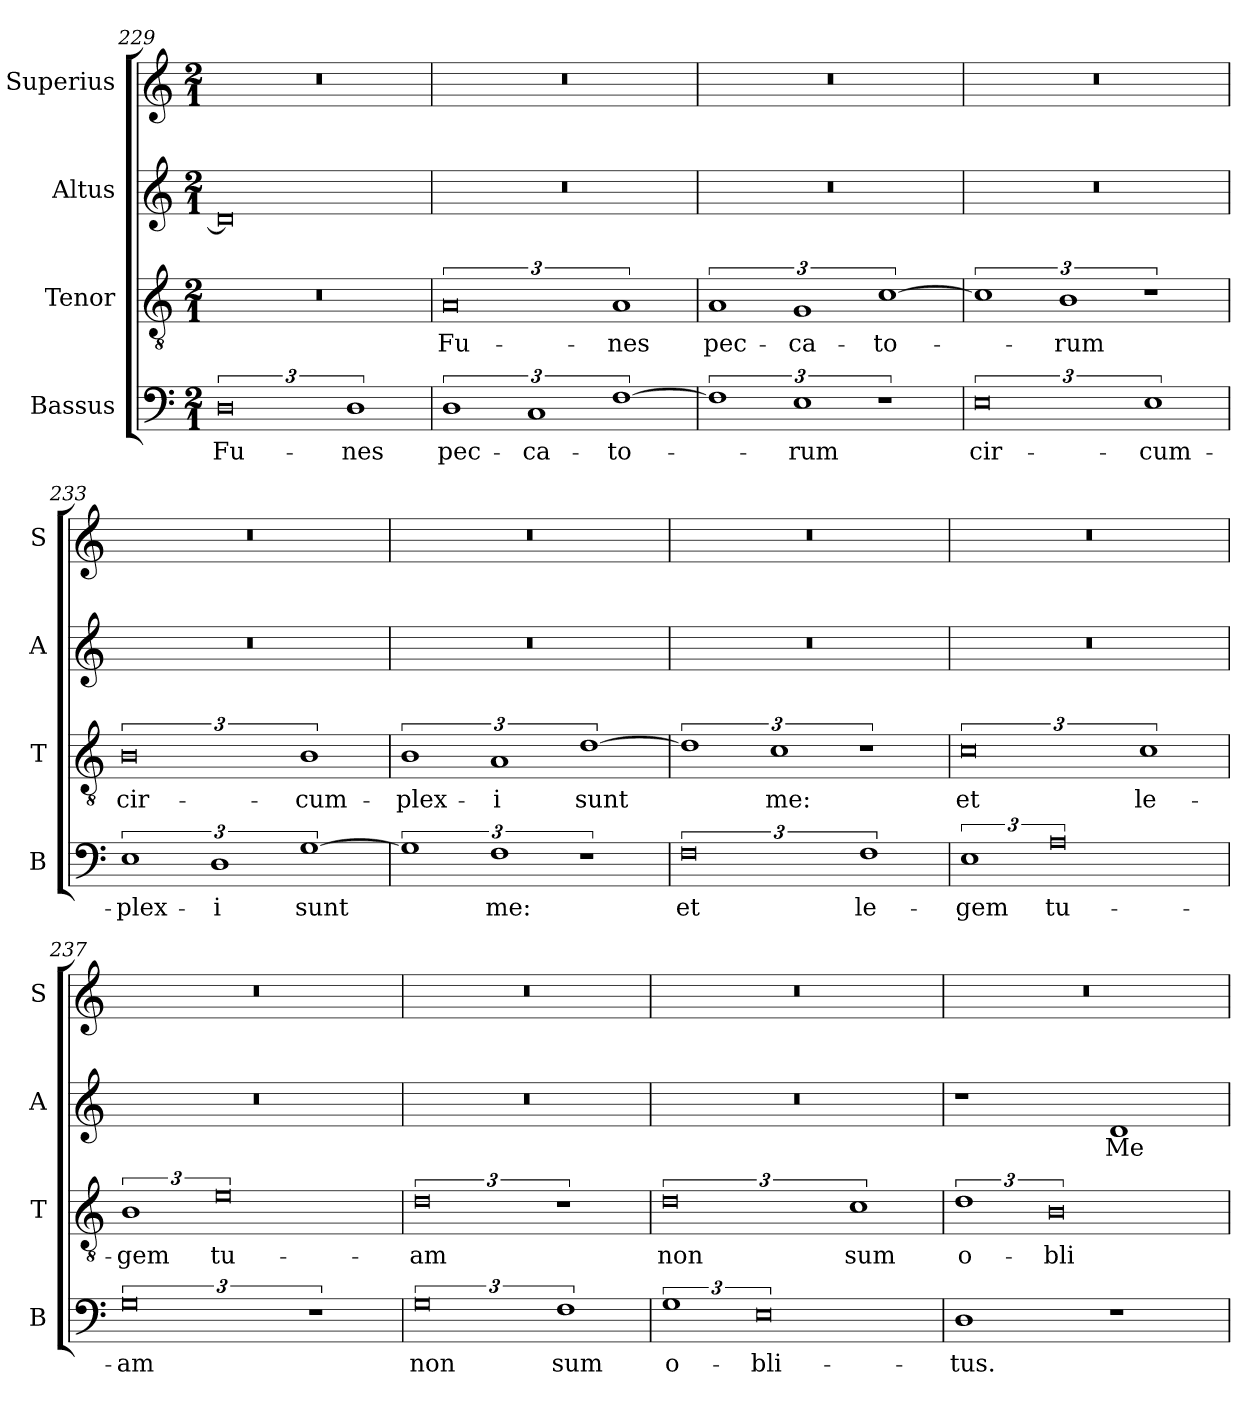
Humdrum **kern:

**kern	**text	**kern	**text	**kern	**text	**kern
*part4	*part4	*part3	*part3	*part2	*part2	*part1
*staff4	*staff4	*staff3	*staff3	*staff2	*staff2	*staff1
*I"Bassus	*	*I"Tenor	*	*I"Altus	*	*I"Superius
*I'B	*	*I'T	*	*I'A	*	*I'S
*clefF4	*	*clefGv2	*	*clefG2	*	*clefG2
*k[]	*	*k[]	*	*k[]	*	*k[]
*M2/1	*	*M2/1	*	*M2/1	*	*M2/1
=229	=229	=229	=229	=229	=229	=229
3%4D	Fu-	0r	.	0d]	.	0r
3%2D	-nes	.	.	.	.	.
=230	=230	=230	=230	=230	=230	=230
3%2D	pec-	3%4A	Fu-	0r	.	0r
3%2C	-ca-	.	.	.	.	.
[3%2F	-to-	3%2A	-nes	.	.	.
=231	=231	=231	=231	=231	=231	=231
3%2F]	.	3%2A	pec-	0r	.	0r
3%2E	-rum	3%2G	-ca-	.	.	.
3%2r	.	[3%2c	-to-	.	.	.
=232	=232	=232	=232	=232	=232	=232
3%4E	cir-	3%2c]	.	0r	.	0r
.	.	3%2B	-rum	.	.	.
3%2E	-cum-	3%2r	.	.	.	.
=233	=233	=233	=233	=233	=233	=233
3%2E	-plex-	3%4B	cir-	0r	.	0r
3%2D	-i	.	.	.	.	.
[3%2G	sunt	3%2B	-cum-	.	.	.
=234	=234	=234	=234	=234	=234	=234
3%2G]	.	3%2B	-plex-	0r	.	0r
3%2F	me:	3%2A	-i	.	.	.
3%2r	.	[3%2d	sunt	.	.	.
=235	=235	=235	=235	=235	=235	=235
3%4F	et	3%2d]	.	0r	.	0r
.	.	3%2c	me:	.	.	.
3%2F	le-	3%2r	.	.	.	.
=236	=236	=236	=236	=236	=236	=236
3%2E	-gem	3%4c	et	0r	.	0r
3%4A	tu-	.	.	.	.	.
.	.	3%2c	le-	.	.	.
=237	=237	=237	=237	=237	=237	=237
3%4G	-am	3%2B	-gem	0r	.	0r
.	.	3%4e	tu-	.	.	.
3%2r	.	.	.	.	.	.
=238	=238	=238	=238	=238	=238	=238
3%4G	non	3%4d	-am	0r	.	0r
3%2F	sum	3%2r	.	.	.	.
=239	=239	=239	=239	=239	=239	=239
3%2G	o-	3%4d	non	0r	.	0r
3%4E	-bli-	.	.	.	.	.
.	.	3%2c	sum	.	.	.
=240	=240	=240	=240	=240	=240	=240
1D	-tus.	3%2d	o-	1r	.	0r
.	.	3%4B	-bli-	.	.	.
1r	.	.	.	1d	Me-	.
=	=	=	=	=	=	=
*-	*-	*-	*-	*-	*-	*-
